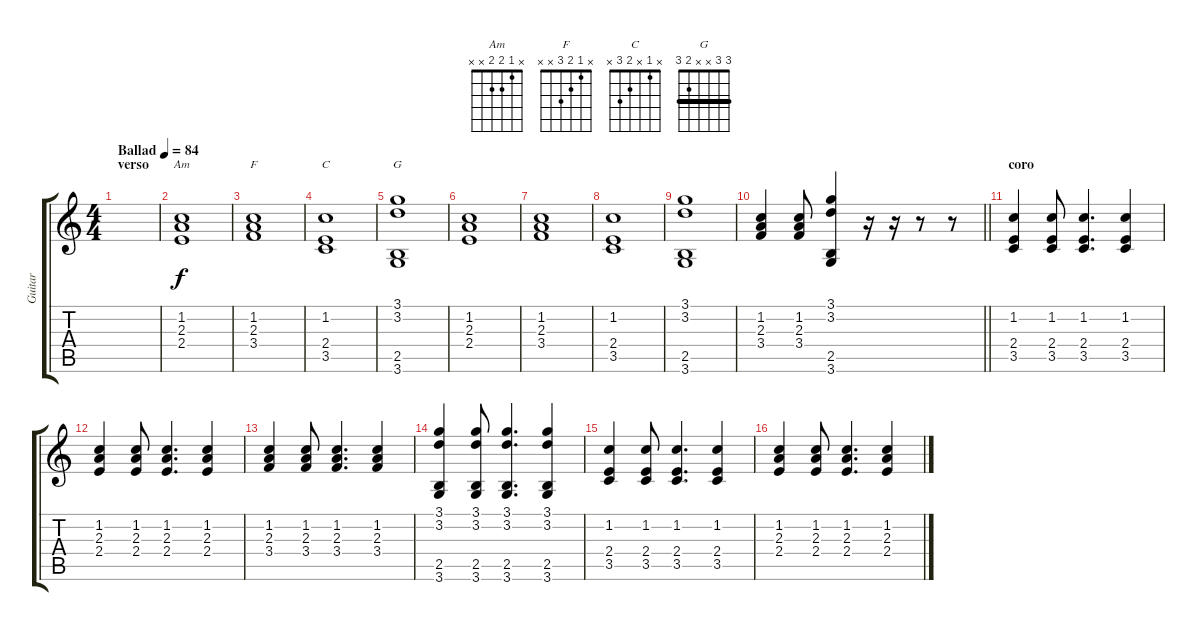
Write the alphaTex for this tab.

\track ("Guitar" "Guitar") {instrument acousticguitarsteel}
\staff {score tabs}
\tuning (E4 B3 G3 D3 A2 E2) {hide}
\chord ("Am" x 1 2 2 x x)
\chord ("F" x 1 2 3 x x)
\chord ("C" x 1 x 2 3 x)
\chord ("G" 3 3 x x 2 3) {barre 3}
\ts (4 4)
\section ("" "verso")
\tempo (84 "Ballad")
\clef g2
\ks c
|
(1.2 2.3 2.4).1{ch "Am"} |
(1.2 2.3 3.4).1{ch "F"} |
(1.2 2.4 3.5).1{ch "C"} |
(3.1 3.2 2.5 3.6).1{ch "G"} |
(1.2 2.3 2.4).1 |
(1.2 2.3 3.4).1 |
(1.2 2.4 3.5).1 |
(3.1 3.2 2.5 3.6).1 |
\barLineRight lightlight
(1.2 2.3 3.4).4 (1.2 2.3 3.4).8 (3.1 3.2 2.5 3.6).4 r.16 r.16 r.8 r.8 |
\section ("" "coro")
(1.2 2.4 3.5).4{beam Up} (1.2 2.4 3.5).8{beam Up} (1.2 2.4 3.5).4{d beam Up beam merge} (1.2 2.4 3.5).4{beam Up} |
(1.2 2.3 2.4).4{beam Up} (1.2 2.3 2.4).8{beam Up} (1.2 2.3 2.4).4{d beam Up beam merge} (1.2 2.3 2.4).4{beam Up} |
(1.2 2.3 3.4).4{beam Up} (1.2 2.3 3.4).8{beam Up} (1.2 2.3 3.4).4{d beam Up beam merge} (1.2 2.3 3.4).4{beam Up} |
(3.1 3.2 2.5 3.6).4{beam Up} (3.1 3.2 2.5 3.6).8{beam Up} (3.1 3.2 2.5 3.6).4{d beam Up beam merge} (3.1 3.2 2.5 3.6).4{beam Up} |
(1.2 2.4 3.5).4{beam Up} (1.2 2.4 3.5).8{beam Up} (1.2 2.4 3.5).4{d beam Up beam merge} (1.2 2.4 3.5).4{beam Up} |
(1.2 2.3 2.4).4{beam Up} (1.2 2.3 2.4).8{beam Up} (1.2 2.3 2.4).4{d beam Up beam merge} (1.2 2.3 2.4).4{beam Up}
